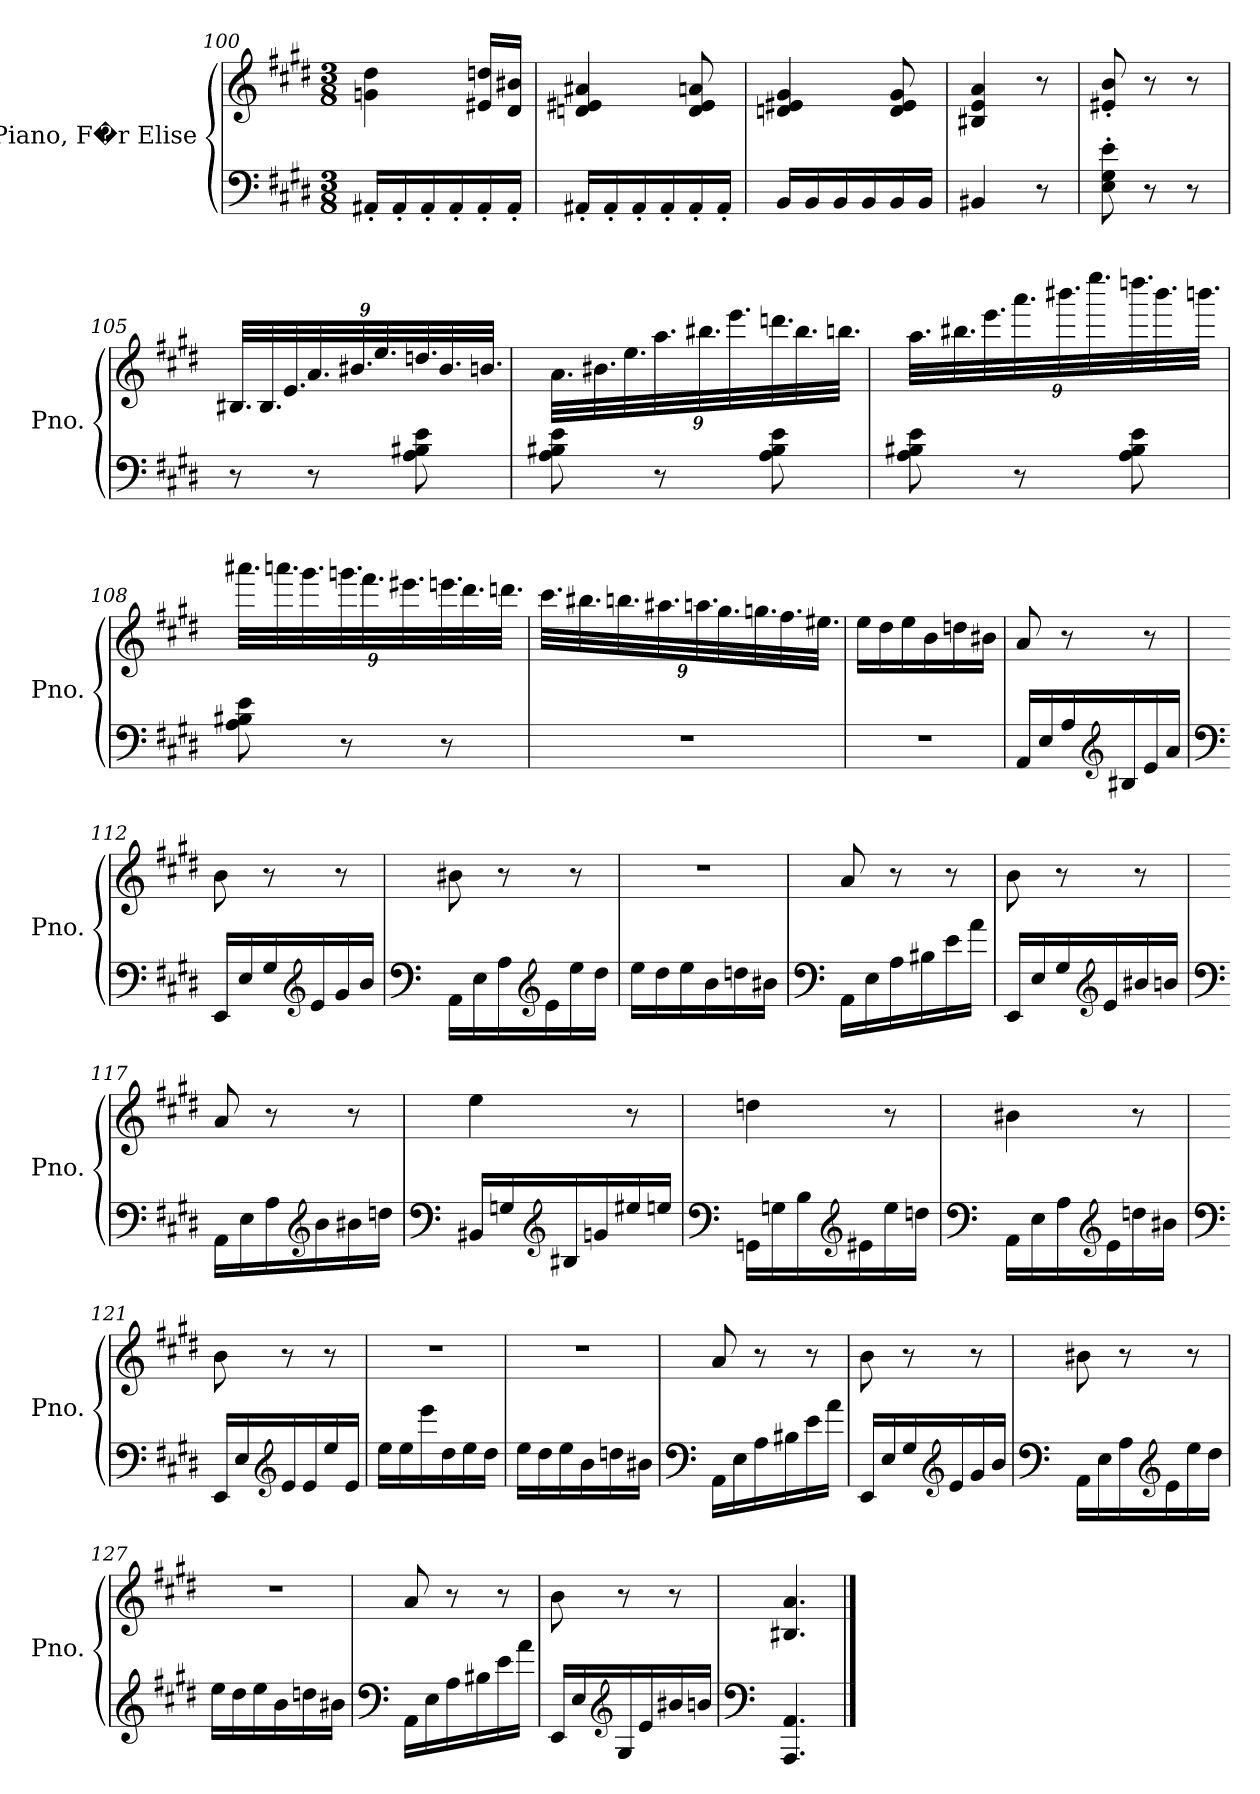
**kern	**kern
*part1	*part1
*staff2	*staff1
*I"Piano, F�r Elise	*
*I'Pno.	*
*clefF4	*clefG2
*k[f#c#g#d#]	*k[f#c#g#d#]
*M3/8	*M3/8
=100	=100
16AA#X'/LL	4gn\ 4dd#\
16AA#'/	.
16AA#'/	.
16AA#'/	.
16AA#'/	16e#X/ 16ddn/LL
16AA#'/JJ	16d#/ 16b#X/JJ
=101	=101
16AA#X'/LL	4dn/ 4e#X/ 4a#X/
16AA#'/	.
16AA#'/	.
16AA#'/	.
16AA#'/	8d/ 8e#/ 8an/
16AA#'/JJ	.
!!LO:LB:g=z
=102	=102
16BB/LL	4dn/ 4e#X/ 4g#/
16BB/	.
16BB/	.
16BB/	.
16BB/	8d/ 8e#/ 8g#/
16BB/JJ	.
=103	=103
4BB#X/	4B#X/ 4e/ 4a/
8r	8r
=104	=104
8E\' 8G#\' 8e\'	8e#X/' 8b/'
8r	8r
8r	8r
=105	=105
*	*Xbrackettup
8r	36.B#X/LLL
.	36.B#/
.	36.e/
8r	36.a/
.	36.b#X/
.	36.ee/
8A\ 8B#X\ 8e\	36.ddn/
.	36.b#/
.	36.bn/JJJ
!!LO:PB:g=z
=106	=106
8A\ 8B#X\ 8e\	36.a\LLL
.	36.b#X\
.	36.ee\
8r	36.aa\
.	36.bb#X\
.	36.eee\
8A\ 8B#\ 8e\	36.dddn\
.	36.bb#\
.	36.bbn\JJJ
=107	=107
8A\ 8B#X\ 8e\	36.aa\LLL
.	36.bb#X\
.	36.eee\
8r	36.aaa\
.	36.bbb#X\
.	36.eeee\
8A\ 8B#\ 8e\	36.ddddn\
.	36.bbb#\
.	36.bbbn\JJJ
!!LO:LB:g=z
=108	=108
8A\ 8B#X\ 8e\	36.aaa#X\LLL
.	36.aaan\
.	36.ggg#\
8r	36.gggn\
.	36.fff#\
.	36.eee#X\
8r	36.eeen\
.	36.ddd#\
.	36.dddn\JJJ
=109	=109
4.r	36.ccc#\LLL
.	36.bb#X\
.	36.bbn\
.	36.aa#X\
.	36.aan\
.	36.gg#\
.	36.ggn\
.	36.ff#\
.	36.ee#X\JJJ
=110	=110
4.r	16ee\LL
.	16dd#\
.	16ee\
.	16b\
.	16ddn\
.	16b#X\JJ
!!LO:LB:g=z
=111	=111
16AA/LL	8a/
16E/	.
16A/	8r
*clefG2	*
16B#X/	.
16e/	8r
16a/JJ	.
=112	=112
*clefF4	*
16EE/LL	8b\
16E/	.
16G#/	8r
*clefG2	*
16e/	.
16g#/	8r
16b/JJ	.
=113	=113
*clefF4	*
16AA\LL	8b#X\
16E\	.
16A\	8r
*clefG2	*
16e\	.
16ee\	8r
16dd#\JJ	.
=114	=114
16ee\LL	4.r
16dd#\	.
16ee\	.
16b\	.
16ddn\	.
16b#X\JJ	.
=115	=115
*clefF4	*
16AA\LL	8a/
16E\	.
16A\	8r
16B#X\	.
16e\	8r
16a\JJ	.
!!LO:LB:g=z
=116	=116
16EE/LL	8b\
16E/	.
16G#/	8r
*clefG2	*
16e/	.
16b#X/	8r
16bn/JJ	.
=117	=117
*clefF4	*
16AA\LL	8a/
16E\	.
16A\	8r
*clefG2	*
16b\	.
16b#X\	8r
16ddn\JJ	.
=118	=118
*clefF4	*
16BB#X/LL	4ee\
16Gn/	.
*clefG2	*
16B#X/	.
16gn/	.
16ee#X/	8r
16een/JJ	.
=119	=119
*clefF4	*
16GGn\LL	4ddn\
16Gn\	.
16B\	.
*clefG2	*
16e#X\	.
16ee\	8r
16ddn\JJ	.
!!LO:LB:g=z
=120	=120
*clefF4	*
16AA\LL	4b#X\
16E\	.
16A\	.
*clefG2	*
16e\	.
16ddn\	8r
16b#X\JJ	.
=121	=121
*clefF4	*
16EE/LL	8b\
16E/	.
*clefG2	*
16e/	8r
16e/	.
16ee/	8r
16e/JJ	.
=122	=122
16ee\LL	4.r
16ee\	.
16eee\	.
16dd#\	.
16ee\	.
16dd#\JJ	.
=123	=123
16ee\LL	4.r
16dd#\	.
16ee\	.
16b\	.
16ddn\	.
16b#X\JJ	.
=124	=124
*clefF4	*
16AA\LL	8a/
16E\	.
16A\	8r
16B#X\	.
16e\	8r
16a\JJ	.
!!LO:LB:g=z
=125	=125
16EE/LL	8b\
16E/	.
16G#/	8r
*clefG2	*
16e/	.
16g#/	8r
16b/JJ	.
=126	=126
*clefF4	*
16AA\LL	8b#X\
16E\	.
16A\	8r
*clefG2	*
16e\	.
16ee\	8r
16dd#\JJ	.
=127	=127
16ee\LL	4.r
16dd#\	.
16ee\	.
16b\	.
16ddn\	.
16b#X\JJ	.
=128	=128
*clefF4	*
16AA\LL	8a/
16E\	.
16A\	8r
16B#X\	.
16e\	8r
16a\JJ	.
=129	=129
16EE/LL	8b\
16E/	.
*clefG2	*
16G#/	8r
16e/	.
16b#X/	8r
16bn/JJ	.
!!LO:PB:g=z
=130	=130
*clefF4	*
4.AAA/ 4.AA/	4.B#X/ 4.a/
==	==
*-	*-
